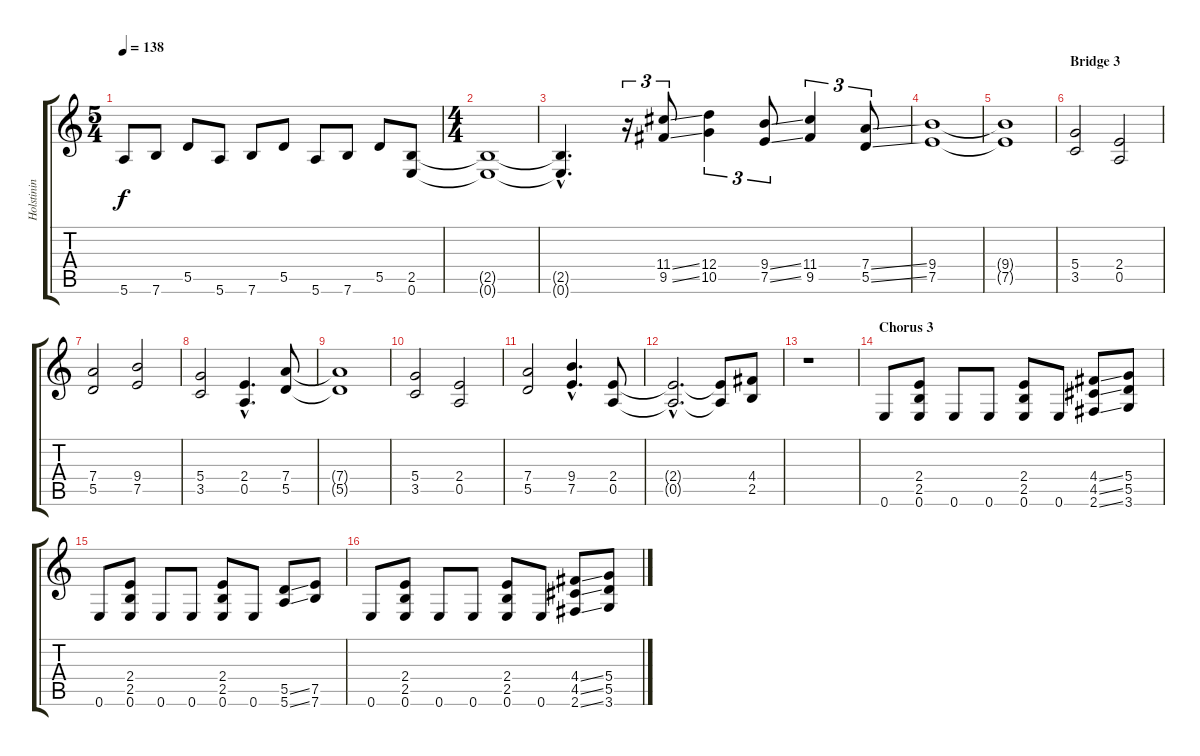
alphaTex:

\track ("Holstinin" "Holstinin") {instrument overdrivenguitar}
\staff {score tabs}
\tuning (E4 B3 G3 D3 A2 E2) {hide}
\ts (5 4)
\tempo 138
\clef g2
\ks c
5.6.8{dy f} 7.6.8 5.5.8 5.6.8 7.6.8 5.5.8 5.6.8 7.6.8 5.5.8 (2.5 0.6).8 |
\ts (4 4)
(2.5{t} 0.6{t}).1 |
(2.5{hac t} 0.6{hac t}).4{d} r.16{tu (3 2)} (11.4{ss} 9.5{ss}).8{tu (3 2)} (12.4 10.5).4{tu (3 2)} (9.4{ss} 7.5{ss}).8{tu (3 2)} (11.4 9.5).4{tu (3 2)} (7.4{ss} 5.5{ss}).8{tu (3 2)} |
(9.4 7.5).1 |
(9.4{t} 7.5{t}).1 |
\section ("" "Bridge 3")
(5.4 3.5).2 (2.4 0.5).2 |
(7.4 5.5).2 (9.4 7.5).2 |
(5.4 3.5).2 (2.4{hac} 0.5{hac}).4{d} (7.4 5.5).8 |
(7.4{t} 5.5{t}).1 |
(5.4 3.5).2 (2.4 0.5).2 |
(7.4 5.5).2 (9.4{hac} 7.5{hac}).4{d} (2.4 0.5).8 |
(2.4{hac t} 0.5{hac t}).2{d} (2.4{t} 0.5{t}).8 (4.4 2.5).8 |
r.1 |
\section ("" "Chorus 3")
0.6.8 (2.4 2.5 0.6).8 0.6.8 0.6.8 (2.4 2.5 0.6).8 0.6.8 (4.4{ss} 4.5{ss} 2.6{ss}).8 (5.4 5.5 3.6).8 |
0.6.8 (2.4 2.5 0.6).8 0.6.8 0.6.8 (2.4 2.5 0.6).8 0.6.8 (5.5{ss} 5.6{ss}).8 (7.5 7.6).8 |
0.6.8 (2.4 2.5 0.6).8 0.6.8 0.6.8 (2.4 2.5 0.6).8 0.6.8 (4.4{ss} 4.5{ss} 2.6{ss}).8 (5.4 5.5 3.6).8
